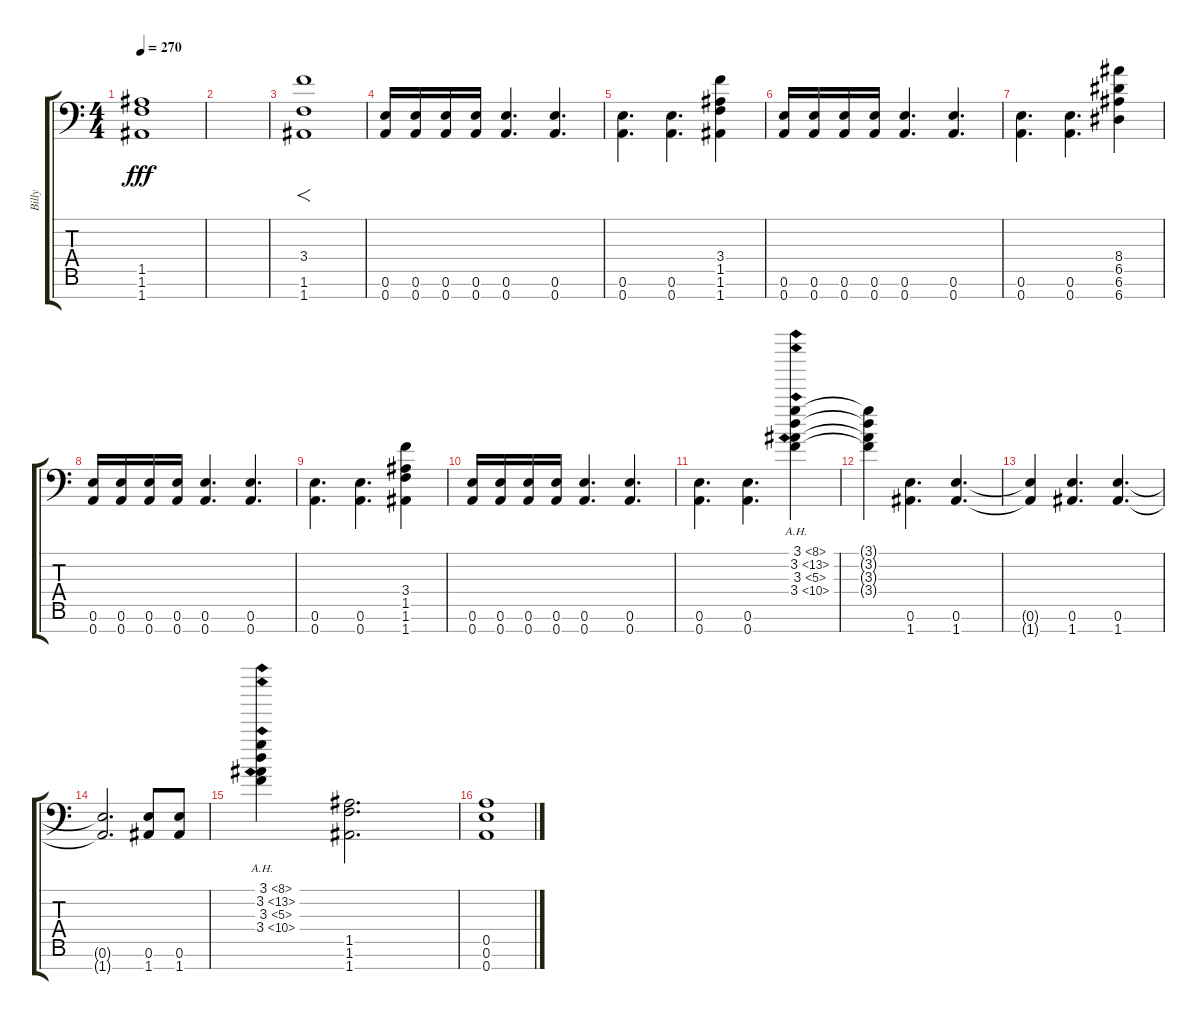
\track ("Billy" "Billy") {instrument distortionguitar}
\staff {score tabs}
\tuning (E4 B3 G3 D3 A2 E2 A1) {hide}
\ts (4 4)
\tempo 270
\clef f4
\ks c
(1.5{t} 1.6{t} 1.7{t}).1{dy fff} |
|
(3.4 1.6 1.7).1{f} |
(0.6 0.7).16{beam merge} (0.6 0.7).16{beam merge} (0.6 0.7).16{beam merge} (0.6 0.7).16 (0.6 0.7).4{d} (0.6 0.7).4{d} |
(0.6 0.7).4{d beam merge} (0.6 0.7).4{d beam merge} (3.4 1.5 1.6 1.7).4 |
(0.6 0.7).16{beam merge} (0.6 0.7).16{beam merge} (0.6 0.7).16{beam merge} (0.6 0.7).16 (0.6 0.7).4{d} (0.6 0.7).4{d} |
(0.6 0.7).4{d beam merge} (0.6 0.7).4{d beam merge} (8.4 6.5 6.6 6.7).4 |
(0.6 0.7).16{beam merge} (0.6 0.7).16{beam merge} (0.6 0.7).16{beam merge} (0.6 0.7).16 (0.6 0.7).4{d} (0.6 0.7).4{d} |
(0.6 0.7).4{d beam merge} (0.6 0.7).4{d beam merge} (3.4 1.5 1.6 1.7).4 |
(0.6 0.7).16{beam merge} (0.6 0.7).16{beam merge} (0.6 0.7).16{beam merge} (0.6 0.7).16 (0.6 0.7).4{d} (0.6 0.7).4{d} |
(0.6 0.7).4{d beam merge} (0.6 0.7).4{d beam merge} (3.1{ah 5} 3.2{ah 10} 3.3{ah 2} 3.4{ah 7}).4 |
(3.1{t} 3.2{t} 3.3{t} 3.4{t}).4{beam merge} (0.6 1.7).4{d} (0.6 1.7).4{d} |
(0.6{t} 1.7{t}).4{beam merge} (0.6 1.7).4{d} (0.6 1.7).4{d} |
(0.6{t} 1.7{t}).2{d beam merge} (0.6 1.7).8{beam merge} (0.6 1.7).8 |
(3.1{ah 5} 3.2{ah 10} 3.3{ah 2} 3.4{ah 7}).4 (1.5 1.6 1.7).2{d} |
(0.5 0.6 0.7).1
